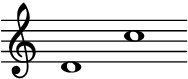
\version "2.16.2" % absolutely necessary!

% use this to crop output page size to match the snippet
#(ly:set-option 'preview #t)

%%%%%%%%%%%%%%%%%%%%%%%%%%
% here goes the snippet: %
%%%%%%%%%%%%%%%%%%%%%%%%%%
<<
\relative c' {
  \override Staff.TimeSignature #'stencil = ##f 
  \time 3/1
  d1 c'
}
>>